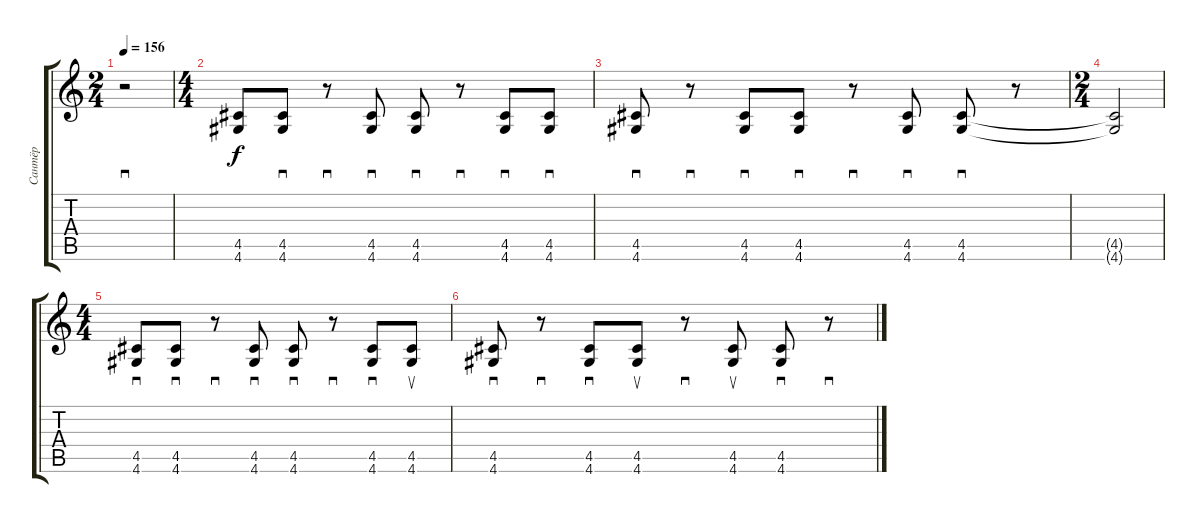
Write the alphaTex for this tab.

\track ("Сантёр" "Сантёр") {instrument distortionguitar}
\staff {score tabs}
\tuning (E4 B3 G3 D3 A2 E2) {hide}
\ts (2 4)
\tempo 156
\clef g2
\ks c
r.2{sd dy f} |
\ts (4 4)
(4.5 4.6).8 (4.5 4.6).8{sd} r.8{sd} (4.5 4.6).8{sd} (4.5 4.6).8{sd} r.8{sd} (4.5 4.6).8{sd} (4.5 4.6).8{sd} |
(4.5 4.6).8{sd} r.8{sd} (4.5 4.6).8{sd} (4.5 4.6).8{sd} r.8{sd} (4.5 4.6).8{sd} (4.5 4.6).8{sd} r.8 |
\ts (2 4)
(4.5{t} 4.6{t}).2 |
\ts (4 4)
(4.5 4.6).8{sd} (4.5 4.6).8{sd} r.8{sd} (4.5 4.6).8{sd} (4.5 4.6).8{sd} r.8{sd} (4.5 4.6).8{sd} (4.5 4.6).8{su} |
(4.5 4.6).8{sd} r.8{sd} (4.5 4.6).8{sd} (4.5 4.6).8{su} r.8{sd} (4.5 4.6).8{su} (4.5 4.6).8{sd} r.8{sd}
